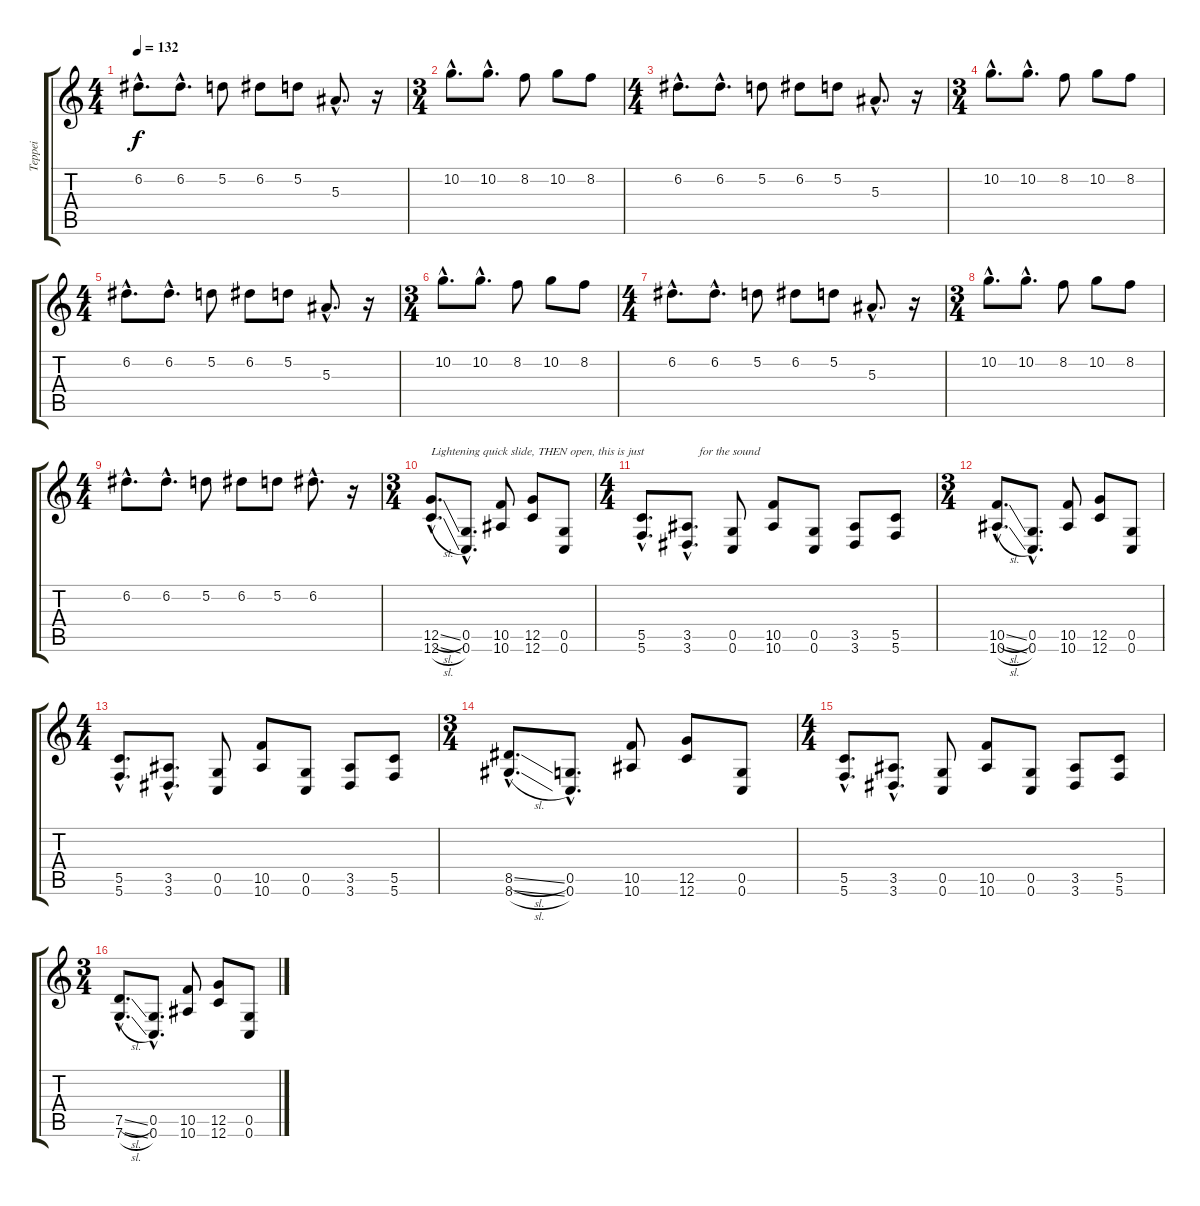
\track ("Teppei" "Teppei") {instrument overdrivenguitar}
\staff {score tabs}
\tuning (D4 A3 F3 C3 G2 C2) {hide}
\ts (4 4)
\tempo 132
\clef g2
\ks c
6.2{hac}.8{d dy f} 6.2{hac}.8{d} 5.2.8 6.2.8 5.2.8 5.3{hac}.8{d} r.16 |
\ts (3 4)
10.2{hac}.8{d} 10.2{hac}.8{d} 8.2.8 10.2.8 8.2.8 |
\ts (4 4)
6.2{hac}.8{d} 6.2{hac}.8{d} 5.2.8 6.2.8 5.2.8 5.3{hac}.8{d} r.16 |
\ts (3 4)
10.2{hac}.8{d} 10.2{hac}.8{d} 8.2.8 10.2.8 8.2.8 |
\ts (4 4)
6.2{hac}.8{d} 6.2{hac}.8{d} 5.2.8 6.2.8 5.2.8 5.3{hac}.8{d} r.16 |
\ts (3 4)
10.2{hac}.8{d} 10.2{hac}.8{d} 8.2.8 10.2.8 8.2.8 |
\ts (4 4)
6.2{hac}.8{d} 6.2{hac}.8{d} 5.2.8 6.2.8 5.2.8 5.3{hac}.8{d} r.16 |
\ts (3 4)
10.2{hac}.8{d} 10.2{hac}.8{d} 8.2.8 10.2.8 8.2.8 |
\ts (4 4)
6.2{hac}.8{d} 6.2{hac}.8{d} 5.2.8 6.2.8 5.2.8 6.2{hac}.8{d} r.16 |
\ts (3 4)
(12.5{sl hac} 12.6{sl hac}).8{d txt "Lightening quick slide, THEN open, this is just" volume 13} (0.5{hac} 0.6{hac}).8{d} (10.5 10.6).8 (12.5 12.6).8 (0.5 0.6).8 |
\ts (4 4)
(5.5{hac} 5.6{hac}).8{d txt "                   for the sound"} (3.5{hac} 3.6{hac}).8{d} (0.5 0.6).8 (10.5 10.6).8 (0.5 0.6).8 (3.5 3.6).8 (5.5 5.6).8 |
\ts (3 4)
(10.5{sl hac} 10.6{sl hac}).8{d} (0.5{hac} 0.6{hac}).8{d} (10.5 10.6).8 (12.5 12.6).8 (0.5 0.6).8 |
\ts (4 4)
(5.5{hac} 5.6{hac}).8{d} (3.5{hac} 3.6{hac}).8{d} (0.5 0.6).8 (10.5 10.6).8 (0.5 0.6).8 (3.5 3.6).8 (5.5 5.6).8 |
\ts (3 4)
(8.5{sl hac} 8.6{sl hac}).8{d volume 13} (0.5{hac} 0.6{hac}).8{d} (10.5 10.6).8 (12.5 12.6).8 (0.5 0.6).8 |
\ts (4 4)
(5.5{hac} 5.6{hac}).8{d} (3.5{hac} 3.6{hac}).8{d} (0.5 0.6).8 (10.5 10.6).8 (0.5 0.6).8 (3.5 3.6).8 (5.5 5.6).8 |
\ts (3 4)
(7.5{sl hac} 7.6{sl hac}).8{d} (0.5{hac} 0.6{hac}).8{d} (10.5 10.6).8 (12.5 12.6).8 (0.5 0.6).8
